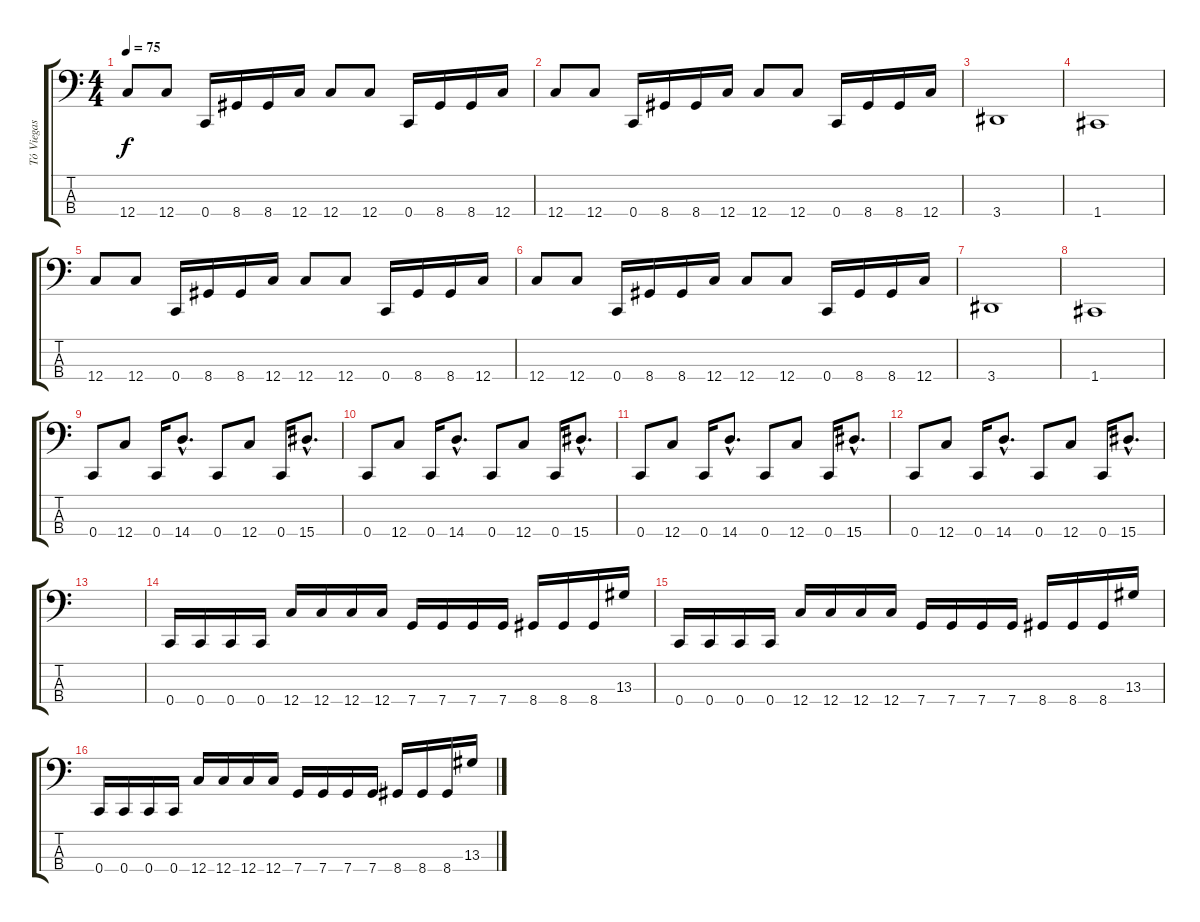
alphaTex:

\track ("Tó Viegas" "Tó Viegas") {instrument electricbasspick}
\staff {score tabs}
\tuning (F2 C2 G1 C1) {hide}
\ts (4 4)
\tempo 75
\clef f4
\ks c
12.4.8{dy f volume 15} 12.4.8 0.4.16 8.4.16 8.4.16 12.4.16 12.4.8 12.4.8 0.4.16 8.4.16 8.4.16 12.4.16 |
12.4.8 12.4.8 0.4.16 8.4.16 8.4.16 12.4.16 12.4.8 12.4.8 0.4.16 8.4.16 8.4.16 12.4.16 |
3.4.1 |
1.4.1 |
12.4.8 12.4.8 0.4.16 8.4.16 8.4.16 12.4.16 12.4.8 12.4.8 0.4.16 8.4.16 8.4.16 12.4.16 |
12.4.8 12.4.8 0.4.16 8.4.16 8.4.16 12.4.16 12.4.8 12.4.8 0.4.16 8.4.16 8.4.16 12.4.16 |
3.4.1 |
1.4.1 |
0.4.8 12.4.8 0.4.16 14.4{hac}.8{d} 0.4.8 12.4.8 0.4.16 15.4{hac}.8{d} |
0.4.8 12.4.8 0.4.16 14.4{hac}.8{d} 0.4.8 12.4.8 0.4.16 15.4{hac}.8{d} |
0.4.8 12.4.8 0.4.16 14.4{hac}.8{d} 0.4.8 12.4.8 0.4.16 15.4{hac}.8{d} |
0.4.8 12.4.8 0.4.16 14.4{hac}.8{d} 0.4.8 12.4.8 0.4.16 15.4{hac}.8{d} |
|
0.4.16 0.4.16 0.4.16 0.4.16 12.4.16 12.4.16 12.4.16 12.4.16 7.4.16 7.4.16 7.4.16 7.4.16 8.4.16 8.4.16 8.4.16 13.3.16 |
0.4.16 0.4.16 0.4.16 0.4.16 12.4.16 12.4.16 12.4.16 12.4.16 7.4.16 7.4.16 7.4.16 7.4.16 8.4.16 8.4.16 8.4.16 13.3.16 |
0.4.16 0.4.16 0.4.16 0.4.16 12.4.16 12.4.16 12.4.16 12.4.16 7.4.16 7.4.16 7.4.16 7.4.16 8.4.16 8.4.16 8.4.16 13.3.16
